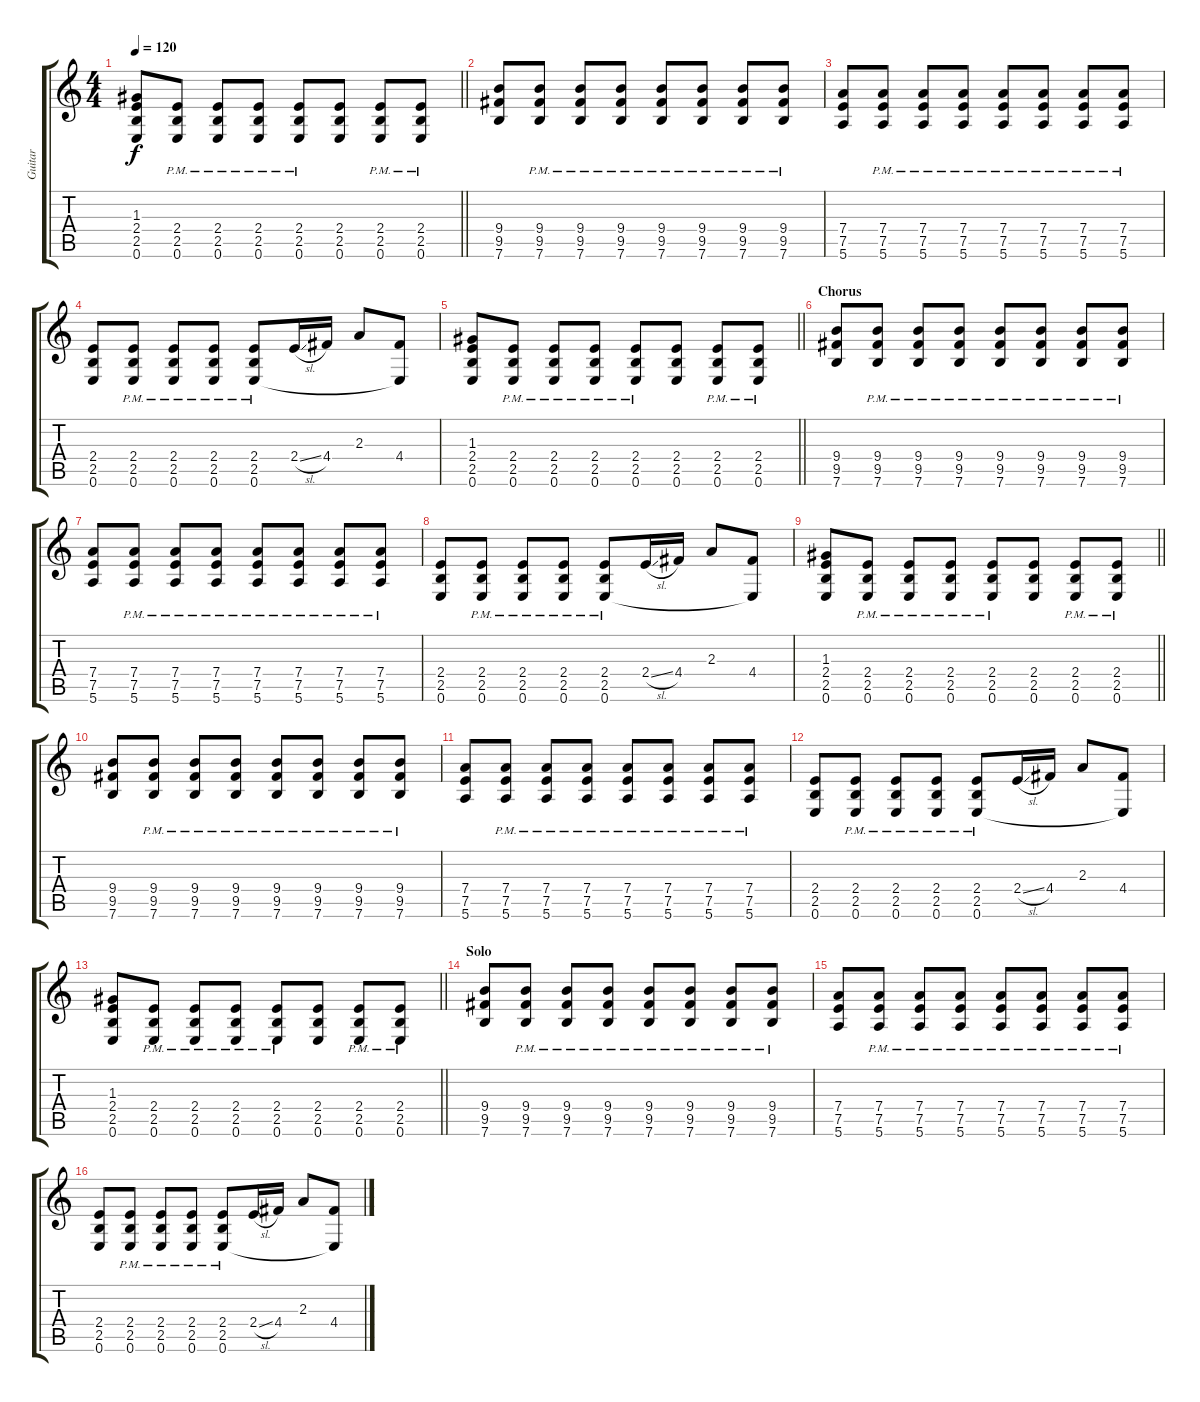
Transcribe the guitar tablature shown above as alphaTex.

\track ("Guitar" "Guitar") {instrument distortionguitar}
\staff {score tabs}
\tuning (E4 B3 G3 D3 A2 E2) {hide}
\ts (4 4)
\tempo 120
\clef g2
\barLineRight lightlight
\ks c
(1.3 2.4 2.5 0.6).8{dy f} (2.4{pm} 2.5{pm} 0.6{pm}).8 (2.4{pm} 2.5{pm} 0.6{pm}).8 (2.4{pm} 2.5{pm} 0.6{pm}).8 (2.4{pm} 2.5{pm} 0.6{pm}).8 (2.4 2.5 0.6).8 (2.4{pm} 2.5{pm} 0.6{pm}).8 (2.4{pm} 2.5{pm} 0.6{pm}).8 |
(9.4 9.5 7.6).8 (9.4{pm} 9.5{pm} 7.6{pm}).8 (9.4{pm} 9.5{pm} 7.6{pm}).8 (9.4{pm} 9.5{pm} 7.6{pm}).8 (9.4{pm} 9.5{pm} 7.6{pm}).8 (9.4{pm} 9.5{pm} 7.6{pm}).8 (9.4{pm} 9.5{pm} 7.6{pm}).8 (9.4{pm} 9.5{pm} 7.6{pm}).8 |
(7.4 7.5 5.6).8 (7.4{pm} 7.5{pm} 5.6{pm}).8 (7.4{pm} 7.5{pm} 5.6{pm}).8 (7.4{pm} 7.5{pm} 5.6{pm}).8 (7.4{pm} 7.5{pm} 5.6{pm}).8 (7.4{pm} 7.5{pm} 5.6{pm}).8 (7.4{pm} 7.5{pm} 5.6{pm}).8 (7.4{pm} 7.5{pm} 5.6{pm}).8 |
(2.4 2.5 0.6).8 (2.4{pm} 2.5{pm} 0.6{pm}).8 (2.4{pm} 2.5{pm} 0.6{pm}).8 (2.4{pm} 2.5{pm} 0.6{pm}).8 (2.4{pm} 2.5{pm} 0.6{pm}).8 2.4{sl}.16 4.4.16 2.3.8 (4.4 0.6{t}).8 |
\barLineRight lightlight
(1.3 2.4 2.5 0.6).8 (2.4{pm} 2.5{pm} 0.6{pm}).8 (2.4{pm} 2.5{pm} 0.6{pm}).8 (2.4{pm} 2.5{pm} 0.6{pm}).8 (2.4{pm} 2.5{pm} 0.6{pm}).8 (2.4 2.5 0.6).8 (2.4{pm} 2.5{pm} 0.6{pm}).8 (2.4{pm} 2.5{pm} 0.6{pm}).8 |
\section ("" "Chorus")
(9.4 9.5 7.6).8 (9.4{pm} 9.5{pm} 7.6{pm}).8 (9.4{pm} 9.5{pm} 7.6{pm}).8 (9.4{pm} 9.5{pm} 7.6{pm}).8 (9.4{pm} 9.5{pm} 7.6{pm}).8 (9.4{pm} 9.5{pm} 7.6{pm}).8 (9.4{pm} 9.5{pm} 7.6{pm}).8 (9.4{pm} 9.5{pm} 7.6{pm}).8 |
(7.4 7.5 5.6).8 (7.4{pm} 7.5{pm} 5.6{pm}).8 (7.4{pm} 7.5{pm} 5.6{pm}).8 (7.4{pm} 7.5{pm} 5.6{pm}).8 (7.4{pm} 7.5{pm} 5.6{pm}).8 (7.4{pm} 7.5{pm} 5.6{pm}).8 (7.4{pm} 7.5{pm} 5.6{pm}).8 (7.4{pm} 7.5{pm} 5.6{pm}).8 |
(2.4 2.5 0.6).8 (2.4{pm} 2.5{pm} 0.6{pm}).8 (2.4{pm} 2.5{pm} 0.6{pm}).8 (2.4{pm} 2.5{pm} 0.6{pm}).8 (2.4{pm} 2.5{pm} 0.6{pm}).8 2.4{sl}.16 4.4.16 2.3.8 (4.4 0.6{t}).8 |
\barLineRight lightlight
(1.3 2.4 2.5 0.6).8 (2.4{pm} 2.5{pm} 0.6{pm}).8 (2.4{pm} 2.5{pm} 0.6{pm}).8 (2.4{pm} 2.5{pm} 0.6{pm}).8 (2.4{pm} 2.5{pm} 0.6{pm}).8 (2.4 2.5 0.6).8 (2.4{pm} 2.5{pm} 0.6{pm}).8 (2.4{pm} 2.5{pm} 0.6{pm}).8 |
(9.4 9.5 7.6).8 (9.4{pm} 9.5{pm} 7.6{pm}).8 (9.4{pm} 9.5{pm} 7.6{pm}).8 (9.4{pm} 9.5{pm} 7.6{pm}).8 (9.4{pm} 9.5{pm} 7.6{pm}).8 (9.4{pm} 9.5{pm} 7.6{pm}).8 (9.4{pm} 9.5{pm} 7.6{pm}).8 (9.4{pm} 9.5{pm} 7.6{pm}).8 |
(7.4 7.5 5.6).8 (7.4{pm} 7.5{pm} 5.6{pm}).8 (7.4{pm} 7.5{pm} 5.6{pm}).8 (7.4{pm} 7.5{pm} 5.6{pm}).8 (7.4{pm} 7.5{pm} 5.6{pm}).8 (7.4{pm} 7.5{pm} 5.6{pm}).8 (7.4{pm} 7.5{pm} 5.6{pm}).8 (7.4{pm} 7.5{pm} 5.6{pm}).8 |
(2.4 2.5 0.6).8 (2.4{pm} 2.5{pm} 0.6{pm}).8 (2.4{pm} 2.5{pm} 0.6{pm}).8 (2.4{pm} 2.5{pm} 0.6{pm}).8 (2.4{pm} 2.5{pm} 0.6{pm}).8 2.4{sl}.16 4.4.16 2.3.8 (4.4 0.6{t}).8 |
\barLineRight lightlight
(1.3 2.4 2.5 0.6).8 (2.4{pm} 2.5{pm} 0.6{pm}).8 (2.4{pm} 2.5{pm} 0.6{pm}).8 (2.4{pm} 2.5{pm} 0.6{pm}).8 (2.4{pm} 2.5{pm} 0.6{pm}).8 (2.4 2.5 0.6).8 (2.4{pm} 2.5{pm} 0.6{pm}).8 (2.4{pm} 2.5{pm} 0.6{pm}).8 |
\section ("" "Solo")
(9.4 9.5 7.6).8 (9.4{pm} 9.5{pm} 7.6{pm}).8 (9.4{pm} 9.5{pm} 7.6{pm}).8 (9.4{pm} 9.5{pm} 7.6{pm}).8 (9.4{pm} 9.5{pm} 7.6{pm}).8 (9.4{pm} 9.5{pm} 7.6{pm}).8 (9.4{pm} 9.5{pm} 7.6{pm}).8 (9.4{pm} 9.5{pm} 7.6{pm}).8 |
(7.4 7.5 5.6).8 (7.4{pm} 7.5{pm} 5.6{pm}).8 (7.4{pm} 7.5{pm} 5.6{pm}).8 (7.4{pm} 7.5{pm} 5.6{pm}).8 (7.4{pm} 7.5{pm} 5.6{pm}).8 (7.4{pm} 7.5{pm} 5.6{pm}).8 (7.4{pm} 7.5{pm} 5.6{pm}).8 (7.4{pm} 7.5{pm} 5.6{pm}).8 |
(2.4 2.5 0.6).8 (2.4{pm} 2.5{pm} 0.6{pm}).8 (2.4{pm} 2.5{pm} 0.6{pm}).8 (2.4{pm} 2.5{pm} 0.6{pm}).8 (2.4{pm} 2.5{pm} 0.6{pm}).8 2.4{sl}.16 4.4.16 2.3.8 (4.4 0.6{t}).8
